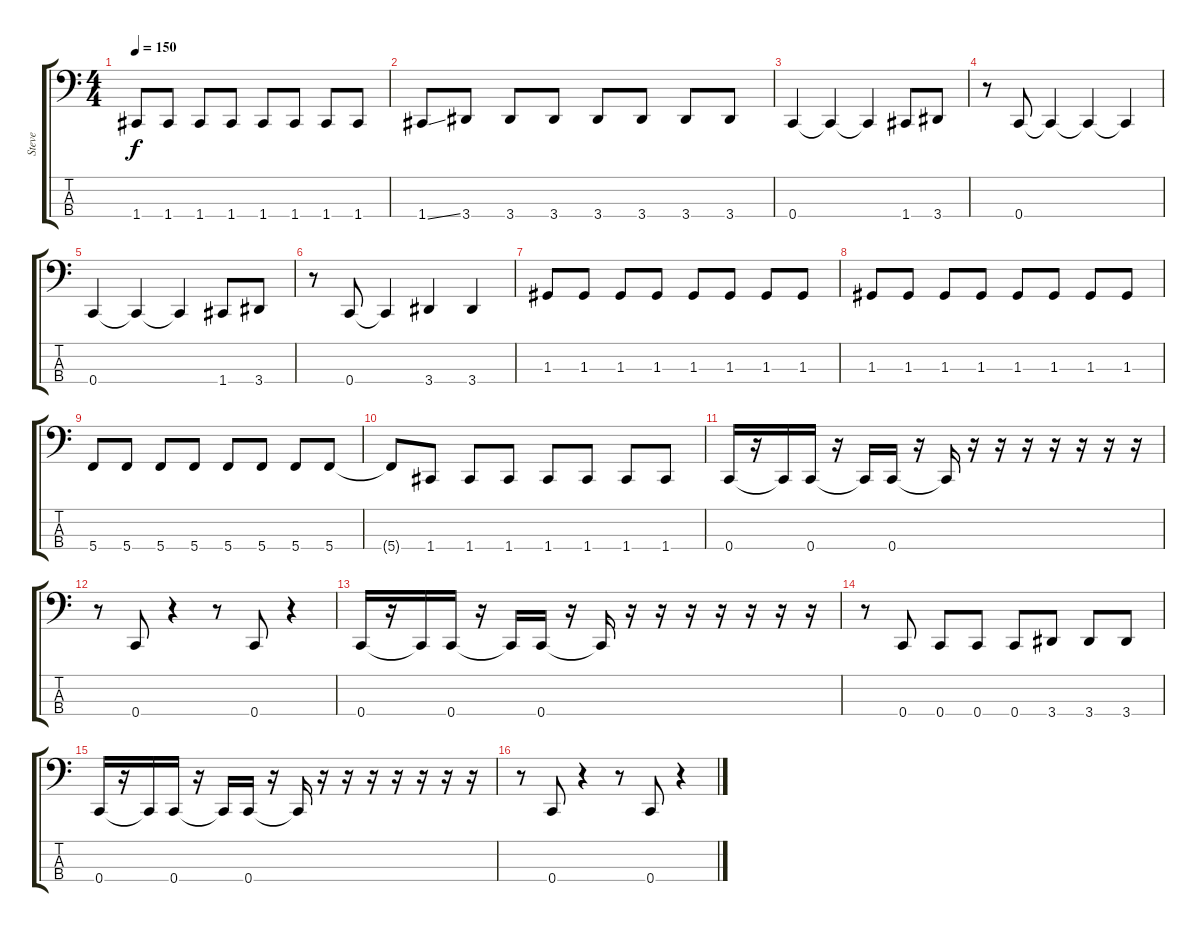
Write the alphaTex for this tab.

\track ("Steve" "Steve") {instrument electricbassfinger}
\staff {score tabs}
\tuning (F2 C2 G1 C1) {hide}
\ts (4 4)
\tempo 150
\clef f4
\ks c
1.4.8{dy f} 1.4.8 1.4.8 1.4.8 1.4.8 1.4.8 1.4.8 1.4.8 |
1.4{ss}.8 3.4.8 3.4.8 3.4.8 3.4.8 3.4.8 3.4.8 3.4.8 |
0.4.4 0.4{t}.4 0.4{t}.4 1.4.8 3.4.8 |
r.8 0.4.8 0.4{t}.4 0.4{t}.4 0.4{t}.4 |
0.4.4 0.4{t}.4 0.4{t}.4 1.4.8 3.4.8 |
r.8 0.4.8 0.4{t}.4 3.4.4 3.4.4 |
1.3.8 1.3.8 1.3.8 1.3.8 1.3.8 1.3.8 1.3.8 1.3.8 |
1.3.8 1.3.8 1.3.8 1.3.8 1.3.8 1.3.8 1.3.8 1.3.8 |
5.4.8 5.4.8 5.4.8 5.4.8 5.4.8 5.4.8 5.4.8 5.4.8 |
5.4{t}.8 1.4.8 1.4.8 1.4.8 1.4.8 1.4.8 1.4.8 1.4.8 |
0.4.16 r.16 0.4{t}.16 0.4.16 r.16 0.4{t}.16 0.4.16 r.16 0.4{t}.16 r.16 r.16 r.16 r.16 r.16 r.16 r.16 |
r.8 0.4.8 r.4 r.8 0.4.8 r.4 |
0.4.16 r.16 0.4{t}.16 0.4.16 r.16 0.4{t}.16 0.4.16 r.16 0.4{t}.16 r.16 r.16 r.16 r.16 r.16 r.16 r.16 |
r.8 0.4.8 0.4.8 0.4.8 0.4.8 3.4.8 3.4.8 3.4.8 |
0.4.16 r.16 0.4{t}.16 0.4.16 r.16 0.4{t}.16 0.4.16 r.16 0.4{t}.16 r.16 r.16 r.16 r.16 r.16 r.16 r.16 |
r.8 0.4.8 r.4 r.8 0.4.8 r.4
